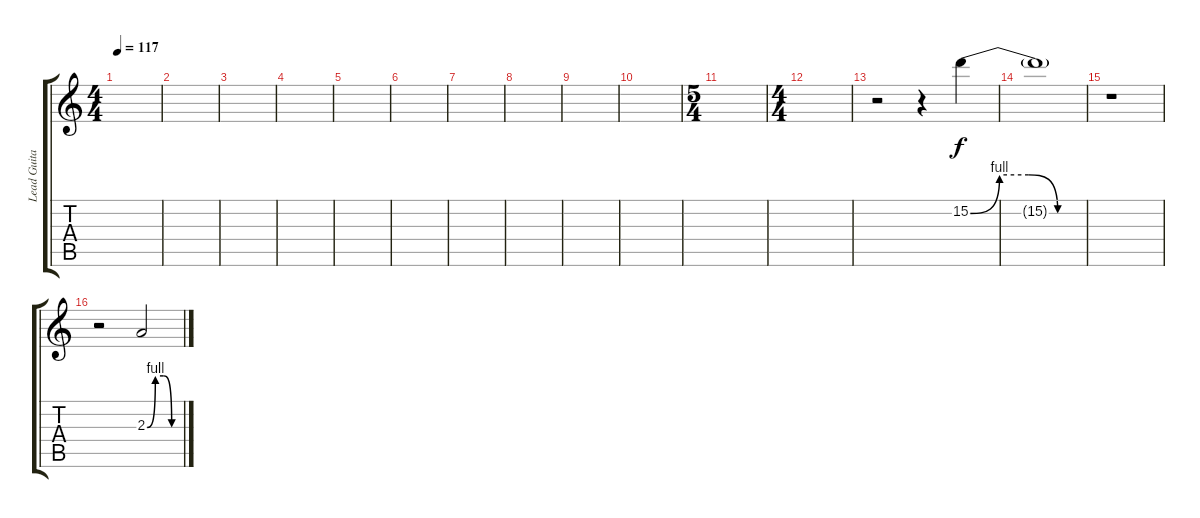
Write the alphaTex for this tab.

\track ("Lead Guitar" "Lead Guita") {instrument distortionguitar}
\staff {score tabs}
\tuning (E4 B3 G3 D3 A2 E2) {hide}
\ts (4 4)
\tempo 117
\clef g2
\ks c
|
|
|
|
|
|
|
|
|
|
\ts (5 4)
|
\ts (4 4)
|
r.2 r.4 15.2{be (custom 0 0 15 4 30 4 45 0 60 0)}.4 |
15.2{t}.1 |
r.1 |
r.2 2.3{be (custom 0 0 15 4 30 4 45 0 60 0)}.2
